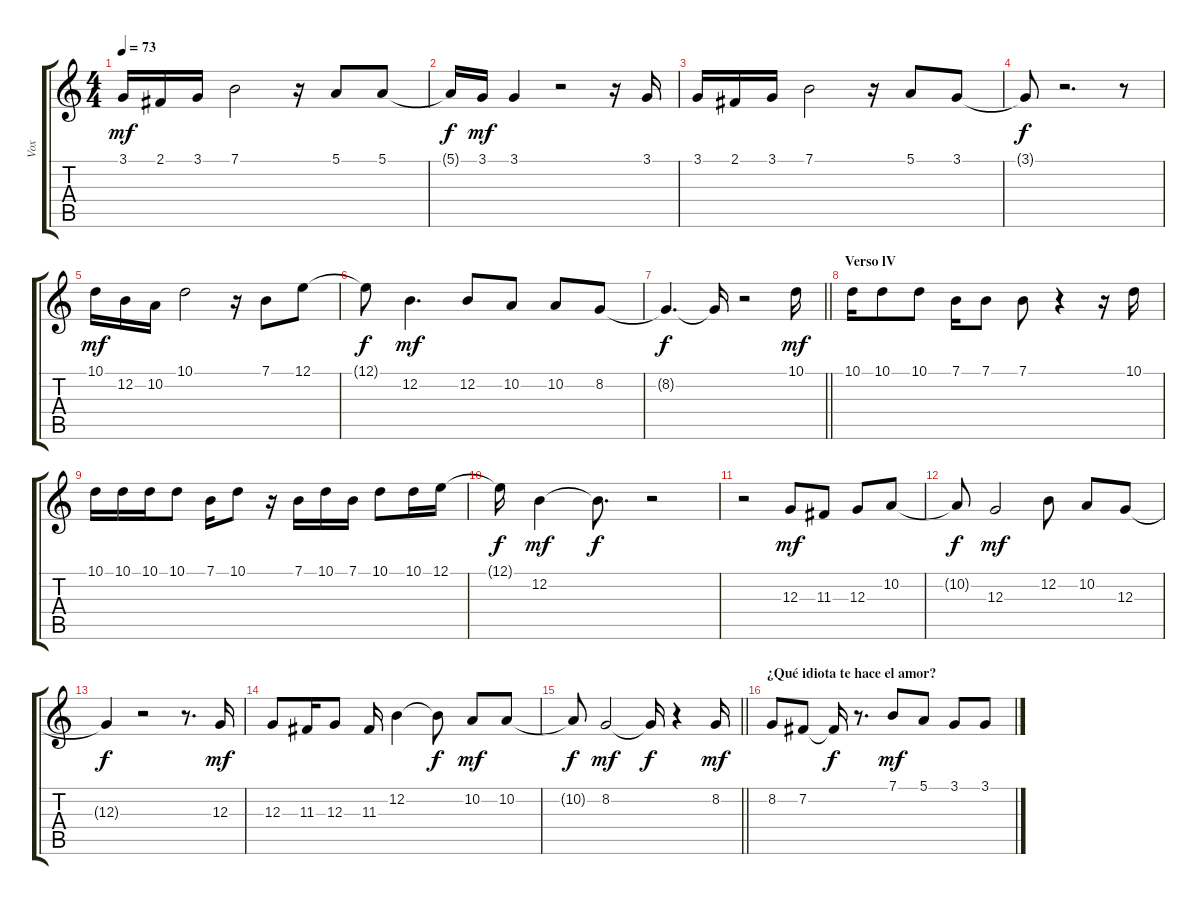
\track ("Vox" "Vox") {instrument flute}
\staff {score tabs}
\tuning (E4 B3 G3 D3 A2 E2) {hide}
\ts (4 4)
\tempo 73
\clef g2
\ks c
3.1.16{dy mf} 2.1.16 3.1.16 7.1.2 r.16 5.1.8 5.1.8 |
5.1{t}.16{dy f} 3.1.16{dy mf} 3.1.4 r.2 r.16 3.1.16 |
3.1.16 2.1.16 3.1.16 7.1.2 r.16 5.1.8 3.1.8 |
3.1{t}.8{dy f} r.2{d} r.8 |
10.1.16{dy mf} 12.2.16 10.2.16 10.1.2 r.16 7.1.8 12.1.8 |
12.1{t}.8{dy f} 12.2.4{d dy mf} 12.2.8 10.2.8 10.2.8 8.2.8 |
\barLineRight lightlight
8.2{t}.4{d dy f} 8.2{t}.16 r.2 10.1.16{dy mf} |
\section ("" "Verso lV")
10.1.16 10.1.8 10.1.8 7.1.16 7.1.8 7.1.8 r.4 r.16 10.1.16 |
10.1.16 10.1.16 10.1.16 10.1.8 7.1.16 10.1.8 r.16 7.1.16 10.1.16 7.1.16 10.1.8 10.1.16 12.1.16 |
12.1{t}.16{dy f} 12.2.4{dy mf} 12.2{t}.8{d dy f} r.2 |
r.2 12.3.8{dy mf} 11.3.8 12.3.8 10.2.8 |
10.2{t}.8{dy f} 12.3.2{dy mf} 12.2.8 10.2.8 12.3.8 |
12.3{t}.4{dy f} r.2 r.8{d} 12.3.16{dy mf} |
12.3.8 11.3.16 12.3.8 11.3.16 12.2.4 12.2{t}.8{dy f} 10.2.8{dy mf} 10.2.8 |
\barLineRight lightlight
10.2{t}.8{dy f} 8.2.2{dy mf} 8.2{t}.16{dy f} r.4 8.2.16{dy mf} |
\section ("" "¿Qué idiota te hace el amor?")
8.2.8 7.2.8 7.2{t}.16{dy f} r.8{d} 7.1.8{dy mf} 5.1.8 3.1.8 3.1.8
